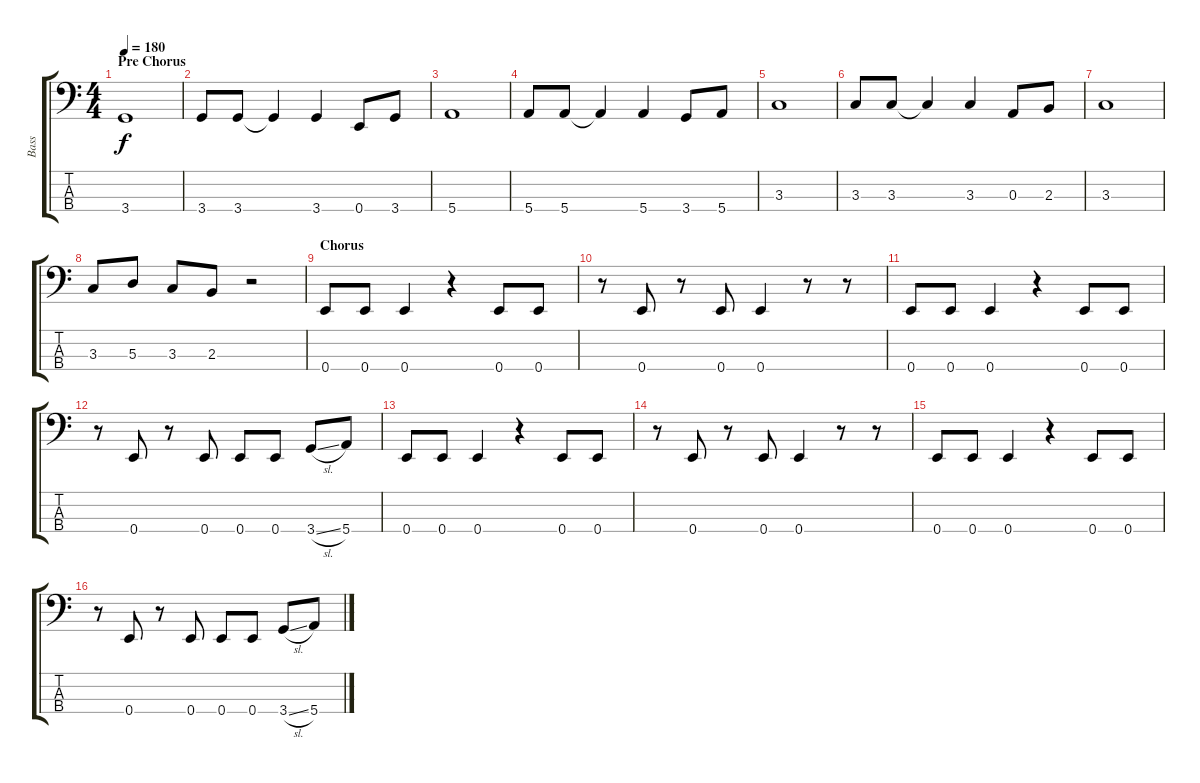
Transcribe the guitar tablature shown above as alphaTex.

\track ("Bass" "Bass") {instrument electricbassfinger}
\staff {score tabs}
\tuning (G2 D2 A1 E1) {hide}
\ts (4 4)
\section ("" "Pre Chorus")
\tempo 180
\clef f4
\ks c
3.4.1{dy f} |
3.4.8 3.4.8 3.4{t}.4 3.4.4 0.4.8 3.4.8 |
5.4.1 |
5.4.8 5.4.8 5.4{t}.4 5.4.4 3.4.8 5.4.8 |
3.3.1 |
3.3.8 3.3.8 3.3{t}.4 3.3.4 0.3.8 2.3.8 |
3.3.1 |
3.3.8 5.3.8 3.3.8 2.3.8 r.2 |
\section ("" "Chorus")
0.4.8 0.4.8 0.4.4 r.4 0.4.8 0.4.8 |
r.8 0.4.8 r.8 0.4.8 0.4.4 r.8 r.8 |
0.4.8 0.4.8 0.4.4 r.4 0.4.8 0.4.8 |
r.8 0.4.8 r.8 0.4.8 0.4.8 0.4.8 3.4{sl}.8 5.4.8 |
0.4.8 0.4.8 0.4.4 r.4 0.4.8 0.4.8 |
r.8 0.4.8 r.8 0.4.8 0.4.4 r.8 r.8 |
0.4.8 0.4.8 0.4.4 r.4 0.4.8 0.4.8 |
r.8 0.4.8 r.8 0.4.8 0.4.8 0.4.8 3.4{sl}.8 5.4.8
